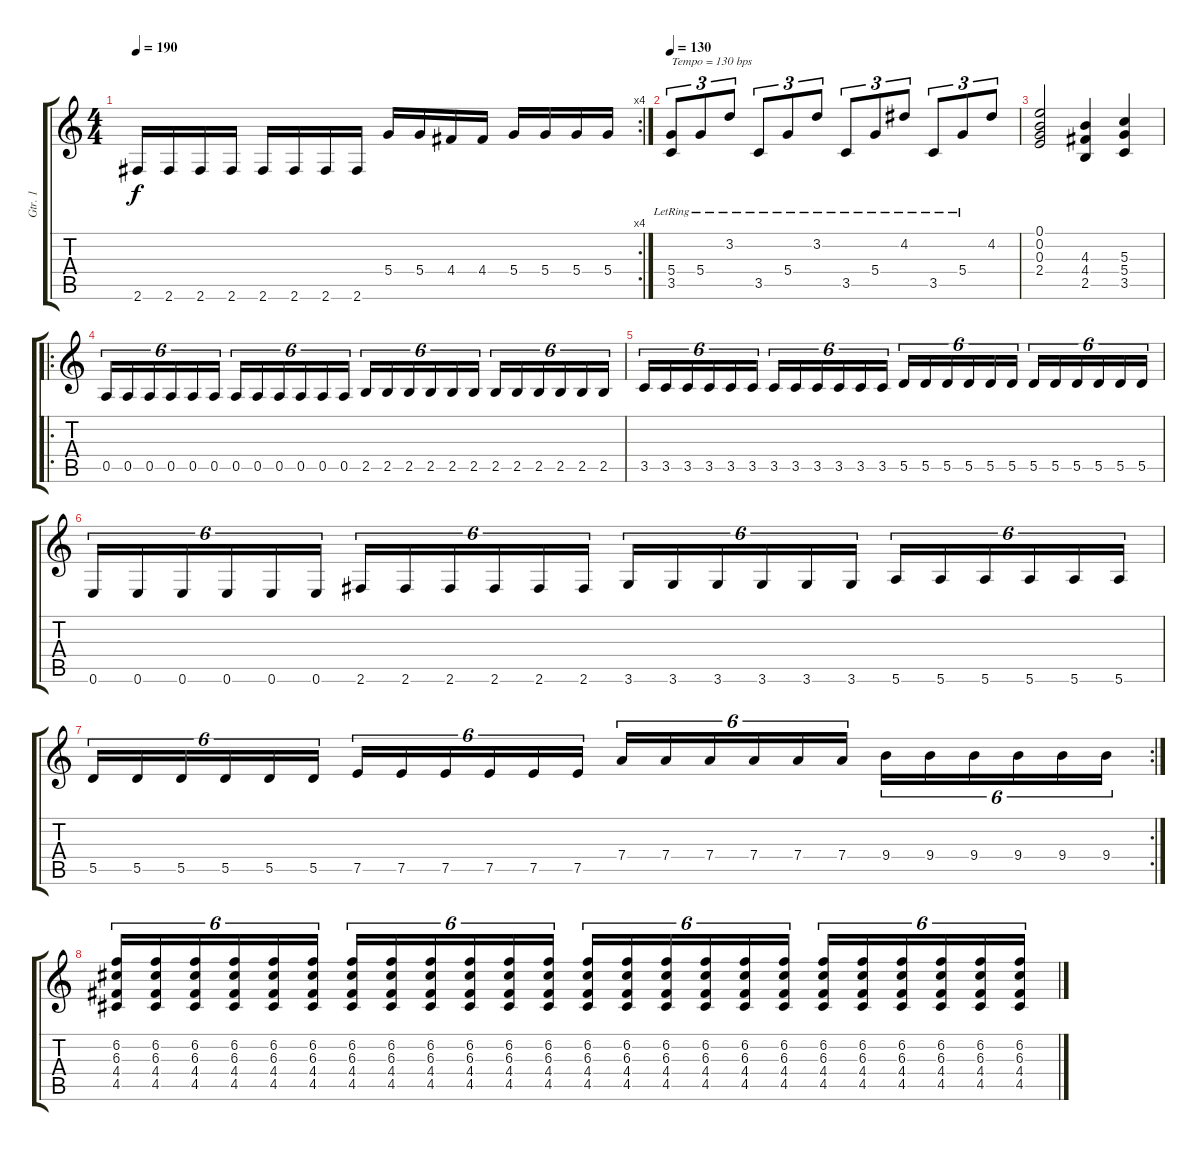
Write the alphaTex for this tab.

\track ("Gtr. 1" "Gtr. 1") {instrument overdrivenguitar}
\staff {score tabs}
\tuning (E4 B3 G3 D3 A2 E2) {hide}
\rc 4
\ts (4 4)
\tempo 190
\clef g2
\ks c
2.6.16{dy f} 2.6.16 2.6.16 2.6.16 2.6.16 2.6.16 2.6.16 2.6.16 5.4.16 5.4.16 4.4.16 4.4.16 5.4.16 5.4.16 5.4.16 5.4.16 |
\tempo 130
(5.4 3.5{lr}).8{tu (3 2) txt "Tempo = 130 bps"} 5.4{lr}.8{tu (3 2)} 3.2{lr}.8{tu (3 2)} 3.5{lr}.8{tu (3 2)} 5.4{lr}.8{tu (3 2)} 3.2{lr}.8{tu (3 2)} 3.5{lr}.8{tu (3 2)} 5.4{lr}.8{tu (3 2)} 4.2{lr}.8{tu (3 2)} 3.5{lr}.8{tu (3 2)} 5.4{lr}.8{tu (3 2)} 4.2.8{tu (3 2)} |
(0.1 0.2 0.3 2.4).2 (4.3 4.4 2.5).4 (5.3 5.4 3.5).4 |
\ro
0.5.16{tu (6 4)} 0.5.16{tu (6 4)} 0.5.16{tu (6 4)} 0.5.16{tu (6 4)} 0.5.16{tu (6 4)} 0.5.16{tu (6 4)} 0.5.16{tu (6 4)} 0.5.16{tu (6 4)} 0.5.16{tu (6 4)} 0.5.16{tu (6 4)} 0.5.16{tu (6 4)} 0.5.16{tu (6 4)} 2.5.16{tu (6 4)} 2.5.16{tu (6 4)} 2.5.16{tu (6 4)} 2.5.16{tu (6 4)} 2.5.16{tu (6 4)} 2.5.16{tu (6 4)} 2.5.16{tu (6 4)} 2.5.16{tu (6 4)} 2.5.16{tu (6 4)} 2.5.16{tu (6 4)} 2.5.16{tu (6 4)} 2.5.16{tu (6 4)} |
3.5.16{tu (6 4)} 3.5.16{tu (6 4)} 3.5.16{tu (6 4)} 3.5.16{tu (6 4)} 3.5.16{tu (6 4)} 3.5.16{tu (6 4)} 3.5.16{tu (6 4)} 3.5.16{tu (6 4)} 3.5.16{tu (6 4)} 3.5.16{tu (6 4)} 3.5.16{tu (6 4)} 3.5.16{tu (6 4)} 5.5.16{tu (6 4)} 5.5.16{tu (6 4)} 5.5.16{tu (6 4)} 5.5.16{tu (6 4)} 5.5.16{tu (6 4)} 5.5.16{tu (6 4)} 5.5.16{tu (6 4)} 5.5.16{tu (6 4)} 5.5.16{tu (6 4)} 5.5.16{tu (6 4)} 5.5.16{tu (6 4)} 5.5.16{tu (6 4)} |
0.6.16{tu (6 4)} 0.6.16{tu (6 4)} 0.6.16{tu (6 4)} 0.6.16{tu (6 4)} 0.6.16{tu (6 4)} 0.6.16{tu (6 4)} 2.6.16{tu (6 4)} 2.6.16{tu (6 4)} 2.6.16{tu (6 4)} 2.6.16{tu (6 4)} 2.6.16{tu (6 4)} 2.6.16{tu (6 4)} 3.6.16{tu (6 4)} 3.6.16{tu (6 4)} 3.6.16{tu (6 4)} 3.6.16{tu (6 4)} 3.6.16{tu (6 4)} 3.6.16{tu (6 4)} 5.6.16{tu (6 4)} 5.6.16{tu (6 4)} 5.6.16{tu (6 4)} 5.6.16{tu (6 4)} 5.6.16{tu (6 4)} 5.6.16{tu (6 4)} |
\rc 2
5.5.16{tu (6 4)} 5.5.16{tu (6 4)} 5.5.16{tu (6 4)} 5.5.16{tu (6 4)} 5.5.16{tu (6 4)} 5.5.16{tu (6 4)} 7.5.16{tu (6 4)} 7.5.16{tu (6 4)} 7.5.16{tu (6 4)} 7.5.16{tu (6 4)} 7.5.16{tu (6 4)} 7.5.16{tu (6 4)} 7.4.16{tu (6 4)} 7.4.16{tu (6 4)} 7.4.16{tu (6 4)} 7.4.16{tu (6 4)} 7.4.16{tu (6 4)} 7.4.16{tu (6 4)} 9.4.16{tu (6 4)} 9.4.16{tu (6 4)} 9.4.16{tu (6 4)} 9.4.16{tu (6 4)} 9.4.16{tu (6 4)} 9.4.16{tu (6 4)} |
(6.2 6.3 4.4 4.5).16{tu (6 4)} (6.2 6.3 4.4 4.5).16{tu (6 4)} (6.2 6.3 4.4 4.5).16{tu (6 4)} (6.2 6.3 4.4 4.5).16{tu (6 4)} (6.2 6.3 4.4 4.5).16{tu (6 4)} (6.2 6.3 4.4 4.5).16{tu (6 4)} (6.2 6.3 4.4 4.5).16{tu (6 4)} (6.2 6.3 4.4 4.5).16{tu (6 4)} (6.2 6.3 4.4 4.5).16{tu (6 4)} (6.2 6.3 4.4 4.5).16{tu (6 4)} (6.2 6.3 4.4 4.5).16{tu (6 4)} (6.2 6.3 4.4 4.5).16{tu (6 4)} (6.2 6.3 4.4 4.5).16{tu (6 4)} (6.2 6.3 4.4 4.5).16{tu (6 4)} (6.2 6.3 4.4 4.5).16{tu (6 4)} (6.2 6.3 4.4 4.5).16{tu (6 4)} (6.2 6.3 4.4 4.5).16{tu (6 4)} (6.2 6.3 4.4 4.5).16{tu (6 4)} (6.2 6.3 4.4 4.5).16{tu (6 4)} (6.2 6.3 4.4 4.5).16{tu (6 4)} (6.2 6.3 4.4 4.5).16{tu (6 4)} (6.2 6.3 4.4 4.5).16{tu (6 4)} (6.2 6.3 4.4 4.5).16{tu (6 4)} (6.2 6.3 4.4 4.5).16{tu (6 4)}
